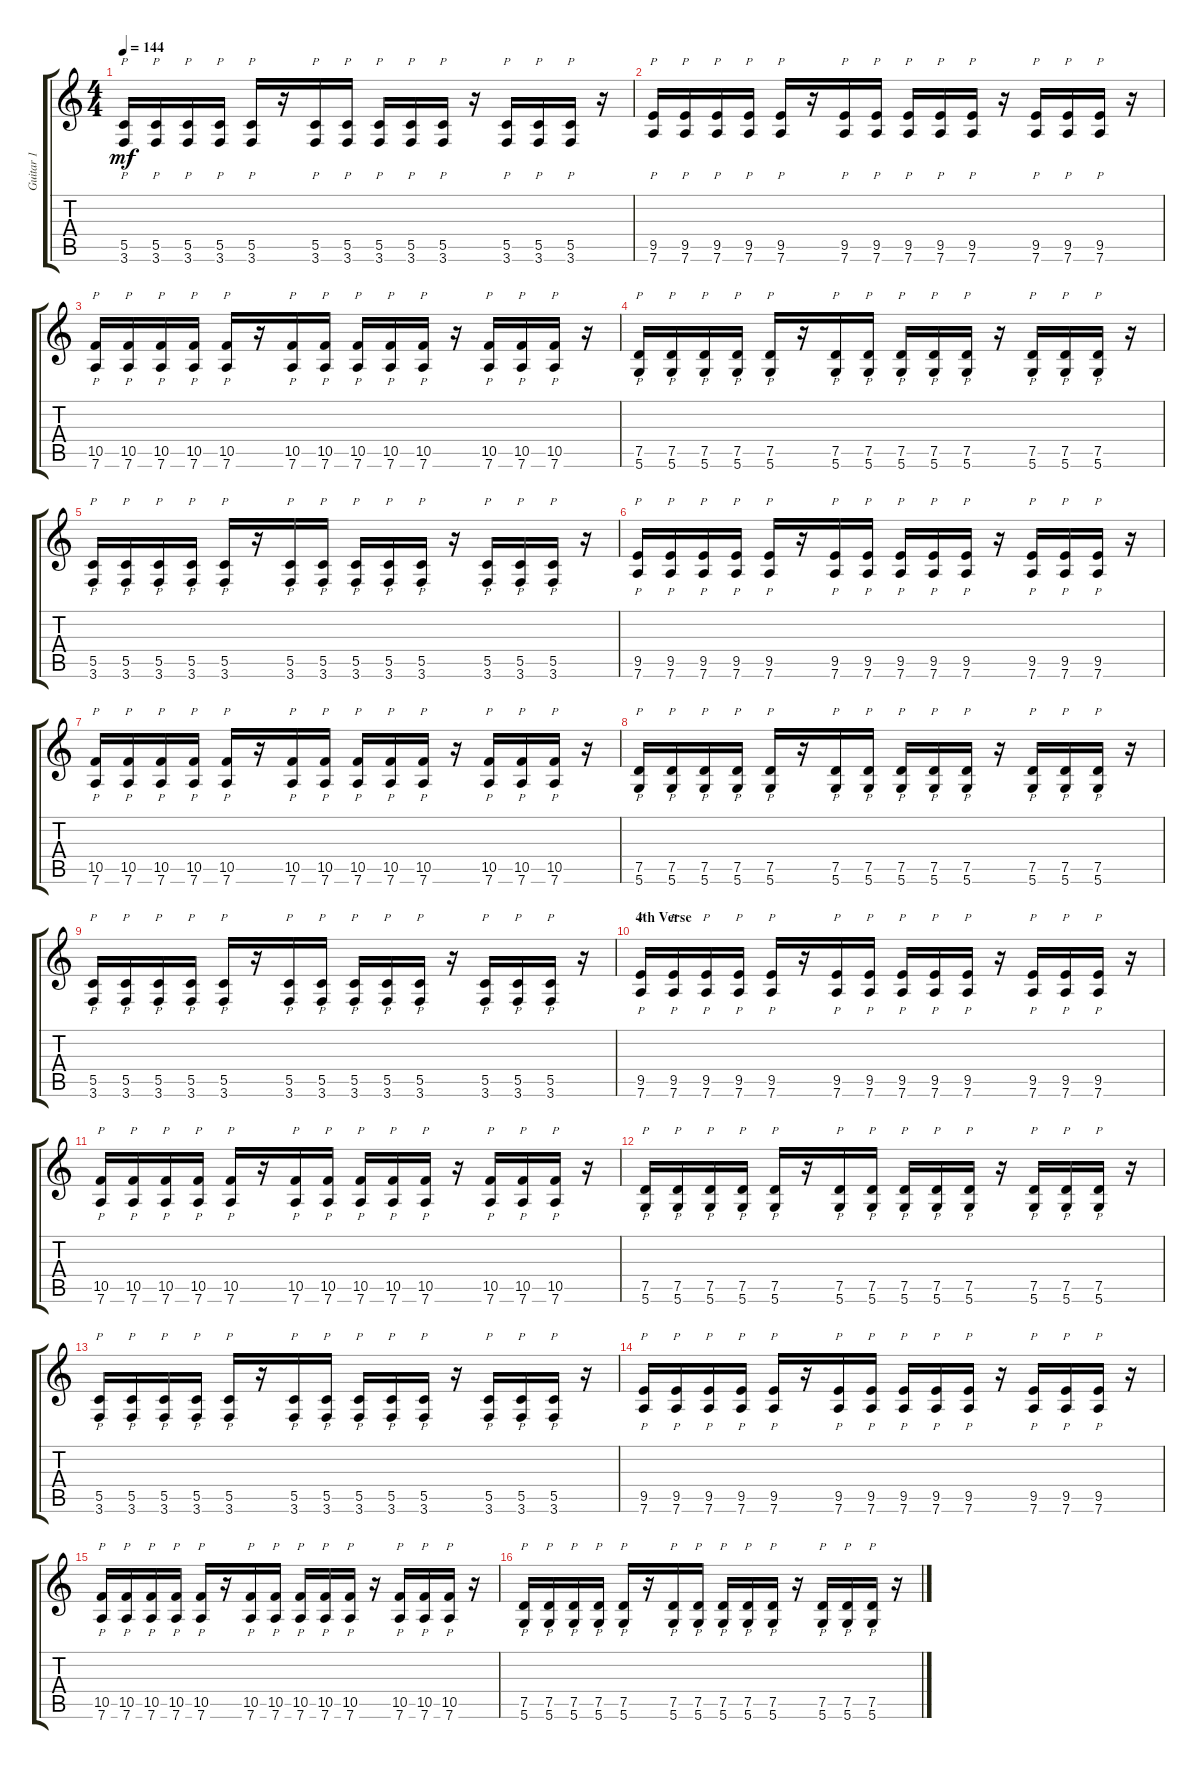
\track ("Guitar 1" "Guitar 1") {instrument distortionguitar}
\staff {score tabs}
\tuning (D4 A3 F3 C3 G2 D2) {hide}
\ts (4 4)
\tempo 144
\clef g2
\ks c
(5.5 3.6).16{p dy mf} (5.5 3.6).16{p} (5.5 3.6).16{p} (5.5 3.6).16{p} (5.5 3.6).16{p} r.16 (5.5 3.6).16{p} (5.5 3.6).16{p} (5.5 3.6).16{p} (5.5 3.6).16{p} (5.5 3.6).16{p} r.16 (5.5 3.6).16{p} (5.5 3.6).16{p} (5.5 3.6).16{p} r.16 |
(9.5 7.6).16{p} (9.5 7.6).16{p} (9.5 7.6).16{p} (9.5 7.6).16{p} (9.5 7.6).16{p} r.16 (9.5 7.6).16{p} (9.5 7.6).16{p} (9.5 7.6).16{p} (9.5 7.6).16{p} (9.5 7.6).16{p} r.16 (9.5 7.6).16{p} (9.5 7.6).16{p} (9.5 7.6).16{p} r.16 |
(10.5 7.6).16{p} (10.5 7.6).16{p} (10.5 7.6).16{p} (10.5 7.6).16{p} (10.5 7.6).16{p} r.16 (10.5 7.6).16{p} (10.5 7.6).16{p} (10.5 7.6).16{p} (10.5 7.6).16{p} (10.5 7.6).16{p} r.16 (10.5 7.6).16{p} (10.5 7.6).16{p} (10.5 7.6).16{p} r.16 |
(7.5 5.6).16{p} (7.5 5.6).16{p} (7.5 5.6).16{p} (7.5 5.6).16{p} (7.5 5.6).16{p} r.16 (7.5 5.6).16{p} (7.5 5.6).16{p} (7.5 5.6).16{p} (7.5 5.6).16{p} (7.5 5.6).16{p} r.16 (7.5 5.6).16{p} (7.5 5.6).16{p} (7.5 5.6).16{p} r.16 |
(5.5 3.6).16{p} (5.5 3.6).16{p} (5.5 3.6).16{p} (5.5 3.6).16{p} (5.5 3.6).16{p} r.16 (5.5 3.6).16{p} (5.5 3.6).16{p} (5.5 3.6).16{p} (5.5 3.6).16{p} (5.5 3.6).16{p} r.16 (5.5 3.6).16{p} (5.5 3.6).16{p} (5.5 3.6).16{p} r.16 |
(9.5 7.6).16{p} (9.5 7.6).16{p} (9.5 7.6).16{p} (9.5 7.6).16{p} (9.5 7.6).16{p} r.16 (9.5 7.6).16{p} (9.5 7.6).16{p} (9.5 7.6).16{p} (9.5 7.6).16{p} (9.5 7.6).16{p} r.16 (9.5 7.6).16{p} (9.5 7.6).16{p} (9.5 7.6).16{p} r.16 |
(10.5 7.6).16{p} (10.5 7.6).16{p} (10.5 7.6).16{p} (10.5 7.6).16{p} (10.5 7.6).16{p} r.16 (10.5 7.6).16{p} (10.5 7.6).16{p} (10.5 7.6).16{p} (10.5 7.6).16{p} (10.5 7.6).16{p} r.16 (10.5 7.6).16{p} (10.5 7.6).16{p} (10.5 7.6).16{p} r.16 |
(7.5 5.6).16{p} (7.5 5.6).16{p} (7.5 5.6).16{p} (7.5 5.6).16{p} (7.5 5.6).16{p} r.16 (7.5 5.6).16{p} (7.5 5.6).16{p} (7.5 5.6).16{p} (7.5 5.6).16{p} (7.5 5.6).16{p} r.16 (7.5 5.6).16{p} (7.5 5.6).16{p} (7.5 5.6).16{p} r.16 |
(5.5 3.6).16{p} (5.5 3.6).16{p} (5.5 3.6).16{p} (5.5 3.6).16{p} (5.5 3.6).16{p} r.16 (5.5 3.6).16{p} (5.5 3.6).16{p} (5.5 3.6).16{p} (5.5 3.6).16{p} (5.5 3.6).16{p} r.16 (5.5 3.6).16{p} (5.5 3.6).16{p} (5.5 3.6).16{p} r.16 |
\section ("" "4th Verse")
(9.5 7.6).16{p} (9.5 7.6).16{p} (9.5 7.6).16{p} (9.5 7.6).16{p} (9.5 7.6).16{p} r.16 (9.5 7.6).16{p} (9.5 7.6).16{p} (9.5 7.6).16{p} (9.5 7.6).16{p} (9.5 7.6).16{p} r.16 (9.5 7.6).16{p} (9.5 7.6).16{p} (9.5 7.6).16{p} r.16 |
(10.5 7.6).16{p} (10.5 7.6).16{p} (10.5 7.6).16{p} (10.5 7.6).16{p} (10.5 7.6).16{p} r.16 (10.5 7.6).16{p} (10.5 7.6).16{p} (10.5 7.6).16{p} (10.5 7.6).16{p} (10.5 7.6).16{p} r.16 (10.5 7.6).16{p} (10.5 7.6).16{p} (10.5 7.6).16{p} r.16 |
(7.5 5.6).16{p} (7.5 5.6).16{p} (7.5 5.6).16{p} (7.5 5.6).16{p} (7.5 5.6).16{p} r.16 (7.5 5.6).16{p} (7.5 5.6).16{p} (7.5 5.6).16{p} (7.5 5.6).16{p} (7.5 5.6).16{p} r.16 (7.5 5.6).16{p} (7.5 5.6).16{p} (7.5 5.6).16{p} r.16 |
(5.5 3.6).16{p} (5.5 3.6).16{p} (5.5 3.6).16{p} (5.5 3.6).16{p} (5.5 3.6).16{p} r.16 (5.5 3.6).16{p} (5.5 3.6).16{p} (5.5 3.6).16{p} (5.5 3.6).16{p} (5.5 3.6).16{p} r.16 (5.5 3.6).16{p} (5.5 3.6).16{p} (5.5 3.6).16{p} r.16 |
(9.5 7.6).16{p} (9.5 7.6).16{p} (9.5 7.6).16{p} (9.5 7.6).16{p} (9.5 7.6).16{p} r.16 (9.5 7.6).16{p} (9.5 7.6).16{p} (9.5 7.6).16{p} (9.5 7.6).16{p} (9.5 7.6).16{p} r.16 (9.5 7.6).16{p} (9.5 7.6).16{p} (9.5 7.6).16{p} r.16 |
(10.5 7.6).16{p} (10.5 7.6).16{p} (10.5 7.6).16{p} (10.5 7.6).16{p} (10.5 7.6).16{p} r.16 (10.5 7.6).16{p} (10.5 7.6).16{p} (10.5 7.6).16{p} (10.5 7.6).16{p} (10.5 7.6).16{p} r.16 (10.5 7.6).16{p} (10.5 7.6).16{p} (10.5 7.6).16{p} r.16 |
(7.5 5.6).16{p} (7.5 5.6).16{p} (7.5 5.6).16{p} (7.5 5.6).16{p} (7.5 5.6).16{p} r.16 (7.5 5.6).16{p} (7.5 5.6).16{p} (7.5 5.6).16{p} (7.5 5.6).16{p} (7.5 5.6).16{p} r.16 (7.5 5.6).16{p} (7.5 5.6).16{p} (7.5 5.6).16{p} r.16
